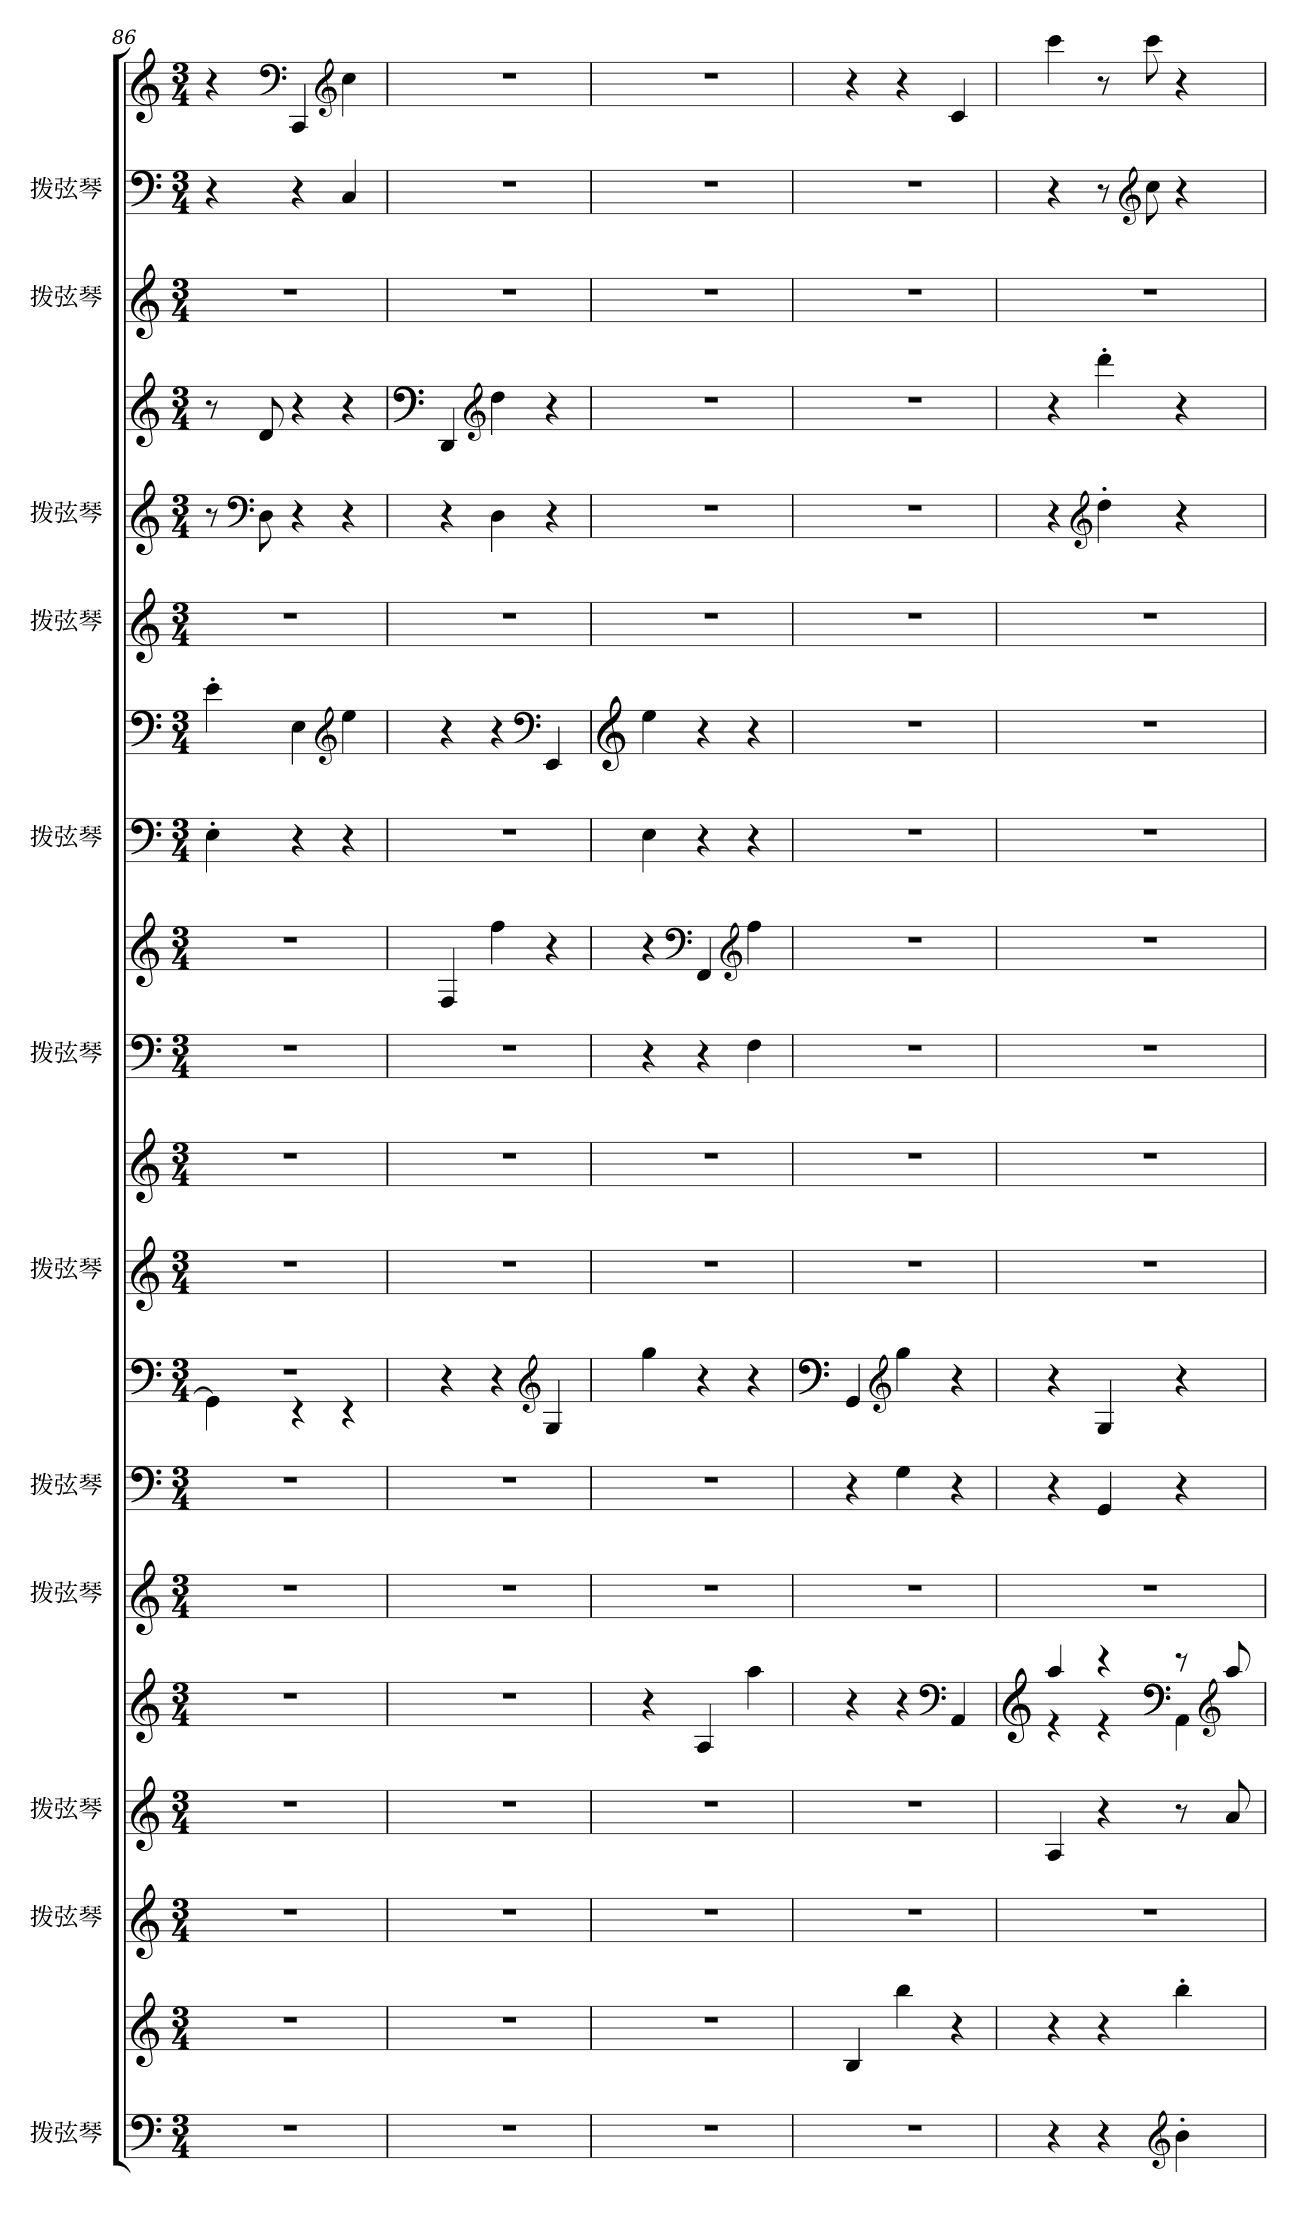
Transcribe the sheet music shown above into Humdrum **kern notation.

**kern	**kern	**kern	**kern	**kern	**kern	**kern	**kern	**kern	**kern	**kern	**kern	**kern	**kern	**kern	**kern	**kern	**kern	**kern	**kern
*part12	*part12	*part11	*part10	*part10	*part9	*part8	*part8	*part7	*part7	*part6	*part6	*part5	*part5	*part4	*part3	*part3	*part2	*part1	*part1
*staff20	*staff19	*staff18	*staff17	*staff16	*staff15	*staff14	*staff13	*staff12	*staff11	*staff10	*staff9	*staff8	*staff7	*staff6	*staff5	*staff4	*staff3	*staff2	*staff1
*I"拨弦琴	*	*I"拨弦琴	*I"拨弦琴	*	*I"拨弦琴	*I"拨弦琴	*	*I"拨弦琴	*	*I"拨弦琴	*	*I"拨弦琴	*	*I"拨弦琴	*I"拨弦琴	*	*I"拨弦琴	*I"拨弦琴	*
*clefF4	*clefG2	*clefG2	*clefG2	*clefG2	*clefG2	*clefF4	*clefF4	*clefG2	*clefG2	*clefF4	*clefG2	*clefF4	*clefF4	*clefG2	*clefG2	*clefG2	*clefG2	*clefF4	*clefG2
*k[]	*k[]	*k[]	*k[]	*k[]	*k[]	*k[]	*k[]	*k[]	*k[]	*k[]	*k[]	*k[]	*k[]	*k[]	*k[]	*k[]	*k[]	*k[]	*k[]
*M3/4	*M3/4	*M3/4	*M3/4	*M3/4	*M3/4	*M3/4	*M3/4	*M3/4	*M3/4	*M3/4	*M3/4	*M3/4	*M3/4	*M3/4	*M3/4	*M3/4	*M3/4	*M3/4	*M3/4
=86	=86	=86	=86	=86	=86	=86	=86	=86	=86	=86	=86	=86	=86	=86	=86	=86	=86	=86	=86
*	*	*	*	*	*	*	*^	*	*	*	*	*	*	*	*	*	*	*	*
2.r	2.r	2.r	2.r	2.r	2.r	2.r	2.r	4GG\]	2.r	2.r	2.r	2.r	4E'\	4e'\	2.r	8r	8r	2.r	4r	4r
*	*	*	*	*	*	*	*	*	*	*	*	*	*	*	*	*clefF4	*	*	*	*
.	.	.	.	.	.	.	.	.	.	.	.	.	.	.	.	8D\	8d/	.	.	.
*	*	*	*	*	*	*	*	*	*	*	*	*	*	*	*	*	*	*	*	*clefF4
.	.	.	.	.	.	.	.	4r	.	.	.	.	4r	4E\	.	4r	4r	.	4r	4CC/
*	*	*	*	*	*	*	*	*	*	*	*	*	*	*clefG2	*	*	*	*	*	*clefG2
.	.	.	.	.	.	.	.	4r	.	.	.	.	4r	4ee\	.	4r	4r	.	4C/	4cc\
*	*	*	*	*	*	*	*v	*v	*	*	*	*	*	*	*	*	*	*	*	*
!!LO:PB:g=z
=87	=87	=87	=87	=87	=87	=87	=87	=87	=87	=87	=87	=87	=87	=87	=87	=87	=87	=87	=87
*	*	*	*	*	*	*	*	*	*	*	*	*	*	*	*	*clefF4	*	*	*
2.r	2.r	2.r	2.r	2.r	2.r	2.r	4r	2.r	2.r	2.r	4F/	2.r	4r	2.r	4r	4DD/	2.r	2.r	2.r
*	*	*	*	*	*	*	*	*	*	*	*	*	*	*	*	*clefG2	*	*	*
.	.	.	.	.	.	.	4r	.	.	.	4ff\	.	4r	.	4D\	4dd\	.	.	.
*	*	*	*	*	*	*	*clefG2	*	*	*	*	*	*clefF4	*	*	*	*	*	*
.	.	.	.	.	.	.	4G/	.	.	.	4r	.	4EE/	.	4r	4r	.	.	.
=88	=88	=88	=88	=88	=88	=88	=88	=88	=88	=88	=88	=88	=88	=88	=88	=88	=88	=88	=88
*	*	*	*	*	*	*	*	*	*	*	*	*	*clefG2	*	*	*	*	*	*
2.r	2.r	2.r	2.r	4r	2.r	2.r	4gg\	2.r	2.r	4r	4r	4E\	4ee\	2.r	2.r	2.r	2.r	2.r	2.r
*	*	*	*	*	*	*	*	*	*	*	*clefF4	*	*	*	*	*	*	*	*
.	.	.	.	4A/	.	.	4r	.	.	4r	4FF/	4r	4r	.	.	.	.	.	.
*	*	*	*	*	*	*	*	*	*	*	*clefG2	*	*	*	*	*	*	*	*
.	.	.	.	4aa\	.	.	4r	.	.	4F\	4ff\	4r	4r	.	.	.	.	.	.
=89	=89	=89	=89	=89	=89	=89	=89	=89	=89	=89	=89	=89	=89	=89	=89	=89	=89	=89	=89
*	*	*	*	*	*	*	*clefF4	*	*	*	*	*	*	*	*	*	*	*	*
2.r	4B/	2.r	2.r	4r	2.r	4r	4GG/	2.r	2.r	2.r	2.r	2.r	2.r	2.r	2.r	2.r	2.r	2.r	4r
*	*	*	*	*	*	*	*clefG2	*	*	*	*	*	*	*	*	*	*	*	*
.	4bb\	.	.	4r	.	4G\	4gg\	.	.	.	.	.	.	.	.	.	.	.	4r
*	*	*	*	*clefF4	*	*	*	*	*	*	*	*	*	*	*	*	*	*	*
.	4r	.	.	4AA/	.	4r	4r	.	.	.	.	.	.	.	.	.	.	.	4c/
=90	=90	=90	=90	=90	=90	=90	=90	=90	=90	=90	=90	=90	=90	=90	=90	=90	=90	=90	=90
*	*	*	*	*clefG2	*	*	*	*	*	*	*	*	*	*	*	*	*	*	*
*	*	*	*	*^	*	*	*	*	*	*	*	*	*	*	*	*	*	*	*
4r	4r	2.r	4A/	4aa/	4r	2.r	4r	4r	2.r	2.r	2.r	2.r	2.r	2.r	2.r	4r	4r	2.r	4r	4ccc\
*	*	*	*	*	*	*	*	*	*	*	*	*	*	*	*	*clefG2	*	*	*	*
4r	4r	.	4r	4r	4r	.	4GG/	4G/	.	.	.	.	.	.	.	4dd'\	4ddd'\	.	8r	8r
*	*	*	*	*	*	*	*	*	*	*	*	*	*	*	*	*	*	*	*clefG2	*
.	.	.	.	.	.	.	.	.	.	.	.	.	.	.	.	.	.	.	8cc\	8ccc\
*clefG2	*	*	*	*clefF4	*	*	*	*	*	*	*	*	*	*	*	*	*	*	*	*
4b'\	4bb'\	.	8r	8r	4AA\	.	4r	4r	.	.	.	.	.	.	.	4r	4r	.	4r	4r
*	*	*	*	*clefG2	*	*	*	*	*	*	*	*	*	*	*	*	*	*	*	*
.	.	.	8a/	8aa/	.	.	.	.	.	.	.	.	.	.	.	.	.	.	.	.
*	*	*	*	*v	*v	*	*	*	*	*	*	*	*	*	*	*	*	*	*	*
=	=	=	=	=	=	=	=	=	=	=	=	=	=	=	=	=	=	=	=
*-	*-	*-	*-	*-	*-	*-	*-	*-	*-	*-	*-	*-	*-	*-	*-	*-	*-	*-	*-
